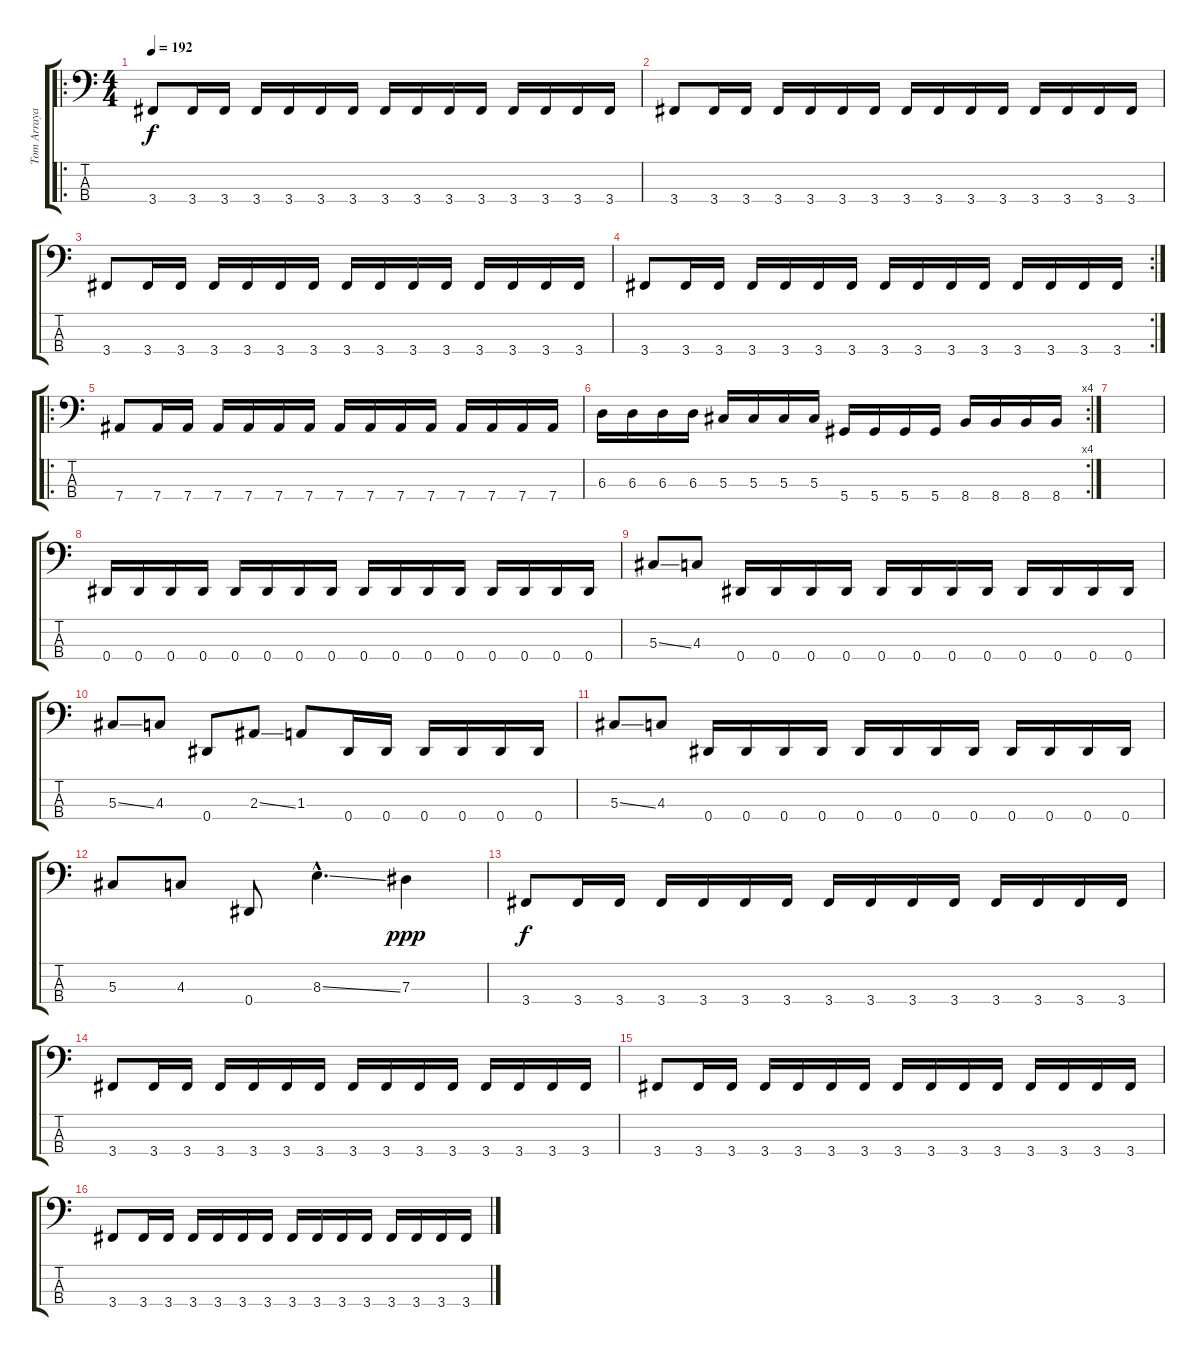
\track ("Tom Arraya" "Tom Arraya") {instrument electricbasspick}
\staff {score tabs}
\tuning (Gb2 Db2 Ab1 Eb1) {hide}
\ro
\ts (4 4)
\tempo 192
\clef f4
\ks c
3.4.8{dy f} 3.4.16 3.4.16 3.4.16 3.4.16 3.4.16 3.4.16 3.4.16 3.4.16 3.4.16 3.4.16 3.4.16 3.4.16 3.4.16 3.4.16 |
3.4.8 3.4.16 3.4.16 3.4.16 3.4.16 3.4.16 3.4.16 3.4.16 3.4.16 3.4.16 3.4.16 3.4.16 3.4.16 3.4.16 3.4.16 |
3.4.8 3.4.16 3.4.16 3.4.16 3.4.16 3.4.16 3.4.16 3.4.16 3.4.16 3.4.16 3.4.16 3.4.16 3.4.16 3.4.16 3.4.16 |
\rc 2
3.4.8 3.4.16 3.4.16 3.4.16 3.4.16 3.4.16 3.4.16 3.4.16 3.4.16 3.4.16 3.4.16 3.4.16 3.4.16 3.4.16 3.4.16 |
\ro
7.4.8 7.4.16 7.4.16 7.4.16 7.4.16 7.4.16 7.4.16 7.4.16 7.4.16 7.4.16 7.4.16 7.4.16 7.4.16 7.4.16 7.4.16 |
\rc 4
6.3.16 6.3.16 6.3.16 6.3.16 5.3.16 5.3.16 5.3.16 5.3.16 5.4.16 5.4.16 5.4.16 5.4.16 8.4.16 8.4.16 8.4.16 8.4.16 |
|
0.4.16 0.4.16 0.4.16 0.4.16 0.4.16 0.4.16 0.4.16 0.4.16 0.4.16 0.4.16 0.4.16 0.4.16 0.4.16 0.4.16 0.4.16 0.4.16 |
5.3{ss}.8 4.3.8 0.4.16 0.4.16 0.4.16 0.4.16 0.4.16 0.4.16 0.4.16 0.4.16 0.4.16 0.4.16 0.4.16 0.4.16 |
5.3{ss}.8 4.3.8 0.4.8 2.3{ss}.8 1.3.8 0.4.16 0.4.16 0.4.16 0.4.16 0.4.16 0.4.16 |
5.3{ss}.8 4.3.8 0.4.16 0.4.16 0.4.16 0.4.16 0.4.16 0.4.16 0.4.16 0.4.16 0.4.16 0.4.16 0.4.16 0.4.16 |
5.3.8 4.3.8 0.4.8 8.3{ss hac}.4{d} 7.3.4{dy ppp} |
3.4.8{dy f} 3.4.16 3.4.16 3.4.16 3.4.16 3.4.16 3.4.16 3.4.16 3.4.16 3.4.16 3.4.16 3.4.16 3.4.16 3.4.16 3.4.16 |
3.4.8 3.4.16 3.4.16 3.4.16 3.4.16 3.4.16 3.4.16 3.4.16 3.4.16 3.4.16 3.4.16 3.4.16 3.4.16 3.4.16 3.4.16 |
3.4.8 3.4.16 3.4.16 3.4.16 3.4.16 3.4.16 3.4.16 3.4.16 3.4.16 3.4.16 3.4.16 3.4.16 3.4.16 3.4.16 3.4.16 |
3.4.8 3.4.16 3.4.16 3.4.16 3.4.16 3.4.16 3.4.16 3.4.16 3.4.16 3.4.16 3.4.16 3.4.16 3.4.16 3.4.16 3.4.16
